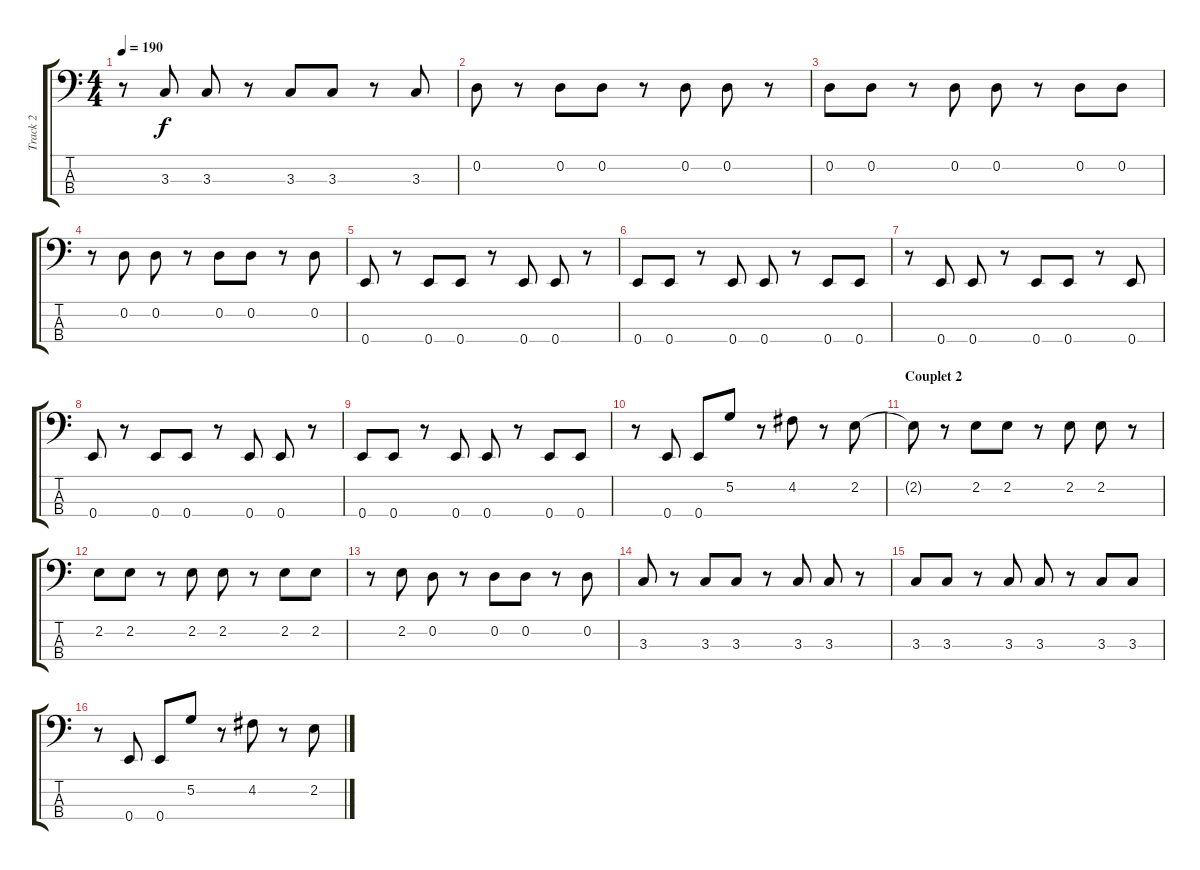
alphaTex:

\track ("Track 2" "Track 2") {instrument acousticbass}
\staff {score tabs}
\tuning (G2 D2 A1 E1) {hide}
\ts (4 4)
\tempo 190
\clef f4
\ks c
r.8{dy f} 3.3.8 3.3.8 r.8 3.3.8 3.3.8 r.8 3.3.8 |
0.2.8 r.8 0.2.8 0.2.8 r.8 0.2.8 0.2.8 r.8 |
0.2.8 0.2.8 r.8 0.2.8 0.2.8 r.8 0.2.8 0.2.8 |
r.8 0.2.8 0.2.8 r.8 0.2.8 0.2.8 r.8 0.2.8 |
0.4.8 r.8 0.4.8 0.4.8 r.8 0.4.8 0.4.8 r.8 |
0.4.8 0.4.8 r.8 0.4.8 0.4.8 r.8 0.4.8 0.4.8 |
r.8 0.4.8 0.4.8 r.8 0.4.8 0.4.8 r.8 0.4.8 |
0.4.8 r.8 0.4.8 0.4.8 r.8 0.4.8 0.4.8 r.8 |
0.4.8 0.4.8 r.8 0.4.8 0.4.8 r.8 0.4.8 0.4.8 |
r.8 0.4.8 0.4.8 5.2.8 r.8 4.2.8 r.8 2.2.8 |
\section ("" "Couplet 2")
2.2{t}.8 r.8 2.2.8 2.2.8 r.8 2.2.8 2.2.8 r.8 |
2.2.8 2.2.8 r.8 2.2.8 2.2.8 r.8 2.2.8 2.2.8 |
r.8 2.2.8 0.2.8 r.8 0.2.8 0.2.8 r.8 0.2.8 |
3.3.8 r.8 3.3.8 3.3.8 r.8 3.3.8 3.3.8 r.8 |
3.3.8 3.3.8 r.8 3.3.8 3.3.8 r.8 3.3.8 3.3.8 |
r.8 0.4.8 0.4.8 5.2.8 r.8 4.2.8 r.8 2.2.8
